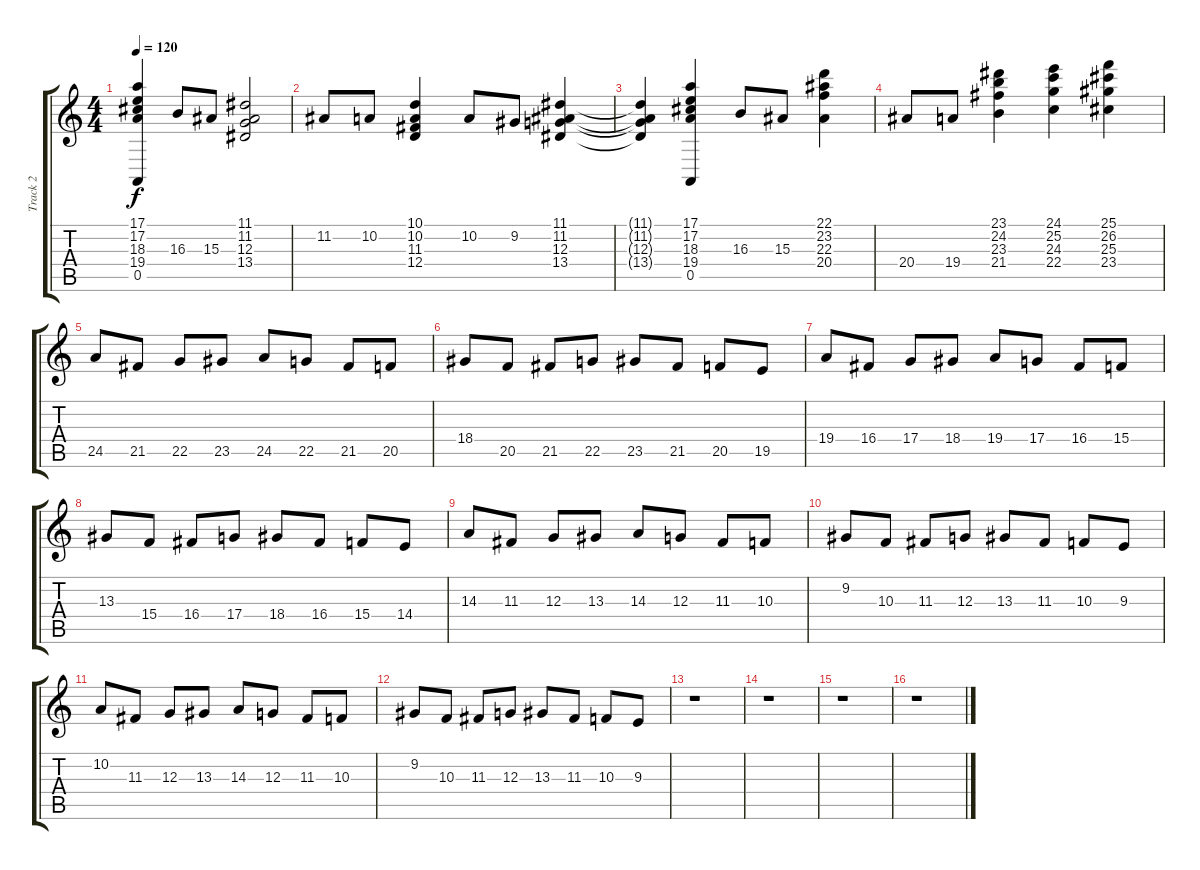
\track ("Track 2" "Track 2") {instrument acousticgrandpiano}
\staff {score tabs}
\tuning (E4 B3 G3 D3 A2 E2) {hide}
\ts (4 4)
\tempo 120
\clef g2
\ks c
(17.1 17.2 18.3 19.4 0.5).4{dy f instrument acousticgrandpiano} 16.3.8 15.3.8 (11.1 11.2 12.3 13.4).2 |
11.2.8 10.2.8 (10.1 10.2 11.3 12.4).4 10.2.8 9.2.8 (11.1 11.2 12.3 13.4).4 |
(11.1{t} 11.2{t} 12.3{t} 13.4{t}).4 (17.1 17.2 18.3 19.4 0.5).4 16.3.8 15.3.8 (22.1 23.2 22.3 20.4).4 |
20.4.8 19.4.8 (23.1 24.2 23.3 21.4).4 (24.1 25.2 24.3 22.4).4 (25.1 26.2 25.3 23.4).4 |
24.5.8 21.5.8 22.5.8 23.5.8 24.5.8 22.5.8 21.5.8 20.5.8 |
18.4.8 20.5.8 21.5.8 22.5.8 23.5.8 21.5.8 20.5.8 19.5.8 |
19.4.8 16.4.8 17.4.8 18.4.8 19.4.8 17.4.8 16.4.8 15.4.8 |
13.3.8 15.4.8 16.4.8 17.4.8 18.4.8 16.4.8 15.4.8 14.4.8 |
14.3.8 11.3.8 12.3.8 13.3.8 14.3.8 12.3.8 11.3.8 10.3.8 |
9.2.8 10.3.8 11.3.8 12.3.8 13.3.8 11.3.8 10.3.8 9.3.8 |
10.2.8 11.3.8 12.3.8 13.3.8 14.3.8 12.3.8 11.3.8 10.3.8 |
9.2.8 10.3.8 11.3.8 12.3.8 13.3.8 11.3.8 10.3.8 9.3.8 |
r.1 |
r.1 |
r.1 |
r.1
